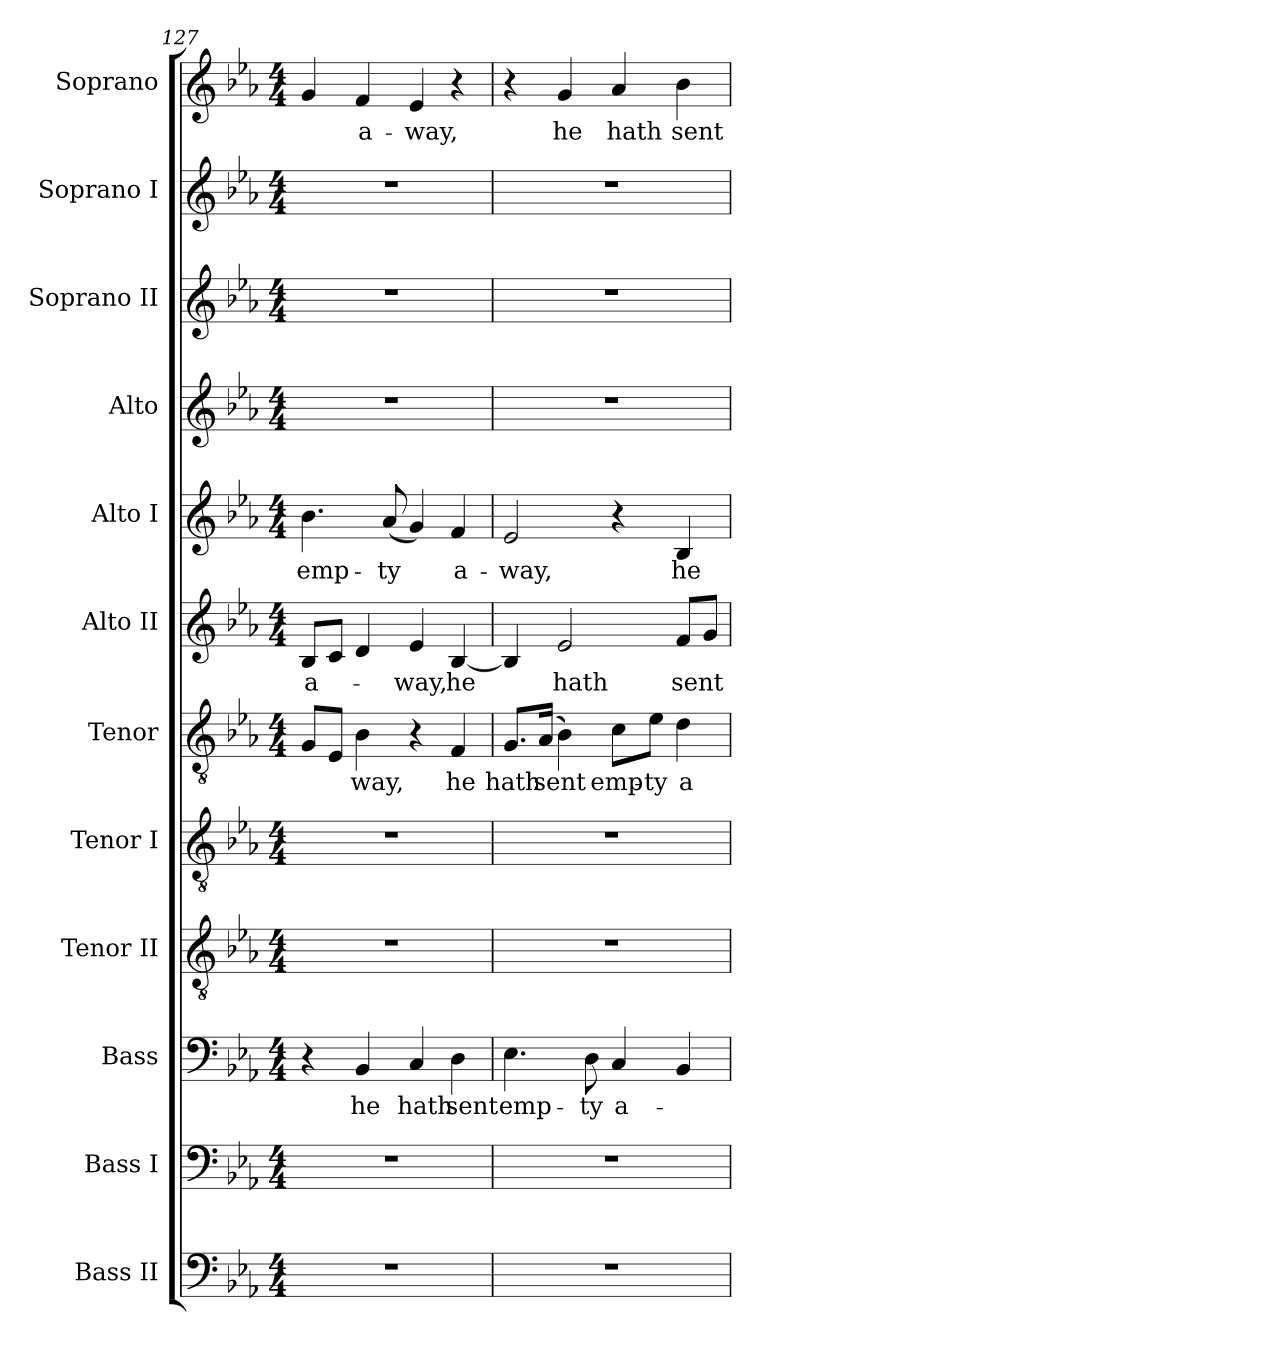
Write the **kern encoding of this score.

**kern	**kern	**kern	**text	**kern	**kern	**kern	**text	**kern	**text	**kern	**text	**kern	**kern	**kern	**kern	**text
*part12	*part11	*part10	*part10	*part9	*part8	*part7	*part7	*part6	*part6	*part5	*part5	*part4	*part3	*part2	*part1	*part1
*staff12	*staff11	*staff10	*staff10	*staff9	*staff8	*staff7	*staff7	*staff6	*staff6	*staff5	*staff5	*staff4	*staff3	*staff2	*staff1	*staff1
*I"Bass II	*I"Bass I	*I"Bass	*	*I"Tenor II	*I"Tenor I	*I"Tenor	*	*I"Alto II	*	*I"Alto I	*	*I"Alto	*I"Soprano II	*I"Soprano I	*I"Soprano	*
*I'BII	*I'BI	*I'B	*	*I'TII	*I'TI	*I'T	*	*I'AII	*	*I'AI	*	*I'A	*I'SII	*I'SI	*I'S	*
!!LO:LB:g=z
*clefF4	*clefF4	*clefF4	*	*clefGv2	*clefGv2	*clefGv2	*	*clefG2	*	*clefG2	*	*clefG2	*clefG2	*clefG2	*clefG2	*
*ITrd7c12	*	*ITrd7c12	*	*ITrd7c12	*ITrd7c12	*ITrd7c12	*	*	*	*	*	*	*	*	*	*
*k[b-e-a-]	*k[b-e-a-]	*k[b-e-a-]	*	*k[b-e-a-]	*k[b-e-a-]	*k[b-e-a-]	*	*k[b-e-a-]	*	*k[b-e-a-]	*	*k[b-e-a-]	*k[b-e-a-]	*k[b-e-a-]	*k[b-e-a-]	*
*E-:	*E-:	*E-:	*	*E-:	*E-:	*E-:	*	*E-:	*	*E-:	*	*E-:	*E-:	*E-:	*E-:	*
*M4/4	*M4/4	*M4/4	*	*M4/4	*M4/4	*M4/4	*	*M4/4	*	*M4/4	*	*M4/4	*M4/4	*M4/4	*M4/4	*
=127	=127	=127	=127	=127	=127	=127	=127	=127	=127	=127	=127	=127	=127	=127	=127	=127
!	!	!	!	!	!	!	!	!	!LO:LY:b:color=#000000	!	!	!	!	!	!	!
!	!	!	!	!	!	!	!	!	!	!	!LO:LY:b:color=#000000	!	!	!	!	!
1r	1r	4r	.	1r	1r	8GGi/L	.	8B-i/L	a-	4.b-i\	emp-	1r	1r	1r	4gi/	.
.	.	.	.	.	.	8EE-i/J	.	8ci/J	.	.	.	.	.	.	.	.
!	!	!	!LO:LY:b:color=#000000	!	!	!	!	!	!	!	!	!	!	!	!	!
!	!	!	!	!	!	!	!LO:LY:b:color=#000000	!	!	!	!	!	!	!	!	!
!	!	!	!	!	!	!	!	!	!	!	!	!	!	!	!	!LO:LY:b:color=#000000
.	.	4BBB-i/	he	.	.	4BB-i\	-way,	4di/	.	.	.	.	.	.	4fi/	a-
!	!	!	!	!	!	!	!	!	!	!	!LO:LY:b:color=#000000	!	!	!	!	!
.	.	.	.	.	.	.	.	.	.	(8a-i/	-ty	.	.	.	.	.
!	!	!	!LO:LY:b:color=#000000	!	!	!	!	!	!	!	!	!	!	!	!	!
!	!	!	!	!	!	!	!	!	!LO:LY:b:color=#000000	!	!	!	!	!	!	!
!	!	!	!	!	!	!	!	!	!	!	!	!	!	!	!	!LO:LY:b:color=#000000
.	.	4CCi/	hath	.	.	4r	.	4e-i/	-way,	4gi/)	.	.	.	.	4e-i/	-way,
!	!	!	!LO:LY:b:color=#000000	!	!	!	!	!	!	!	!	!	!	!	!	!
!	!	!	!	!	!	!	!LO:LY:b:color=#000000	!	!	!	!	!	!	!	!	!
!	!	!	!	!	!	!	!	!	!LO:LY:b:color=#000000	!	!	!	!	!	!	!
!	!	!	!	!	!	!	!	!	!	!	!LO:LY:b:color=#000000	!	!	!	!	!
.	.	4DDi\	sent	.	.	4FFi/	he	[<4B-i/	he	4fi/	a-	.	.	.	4r	.
=128	=128	=128	=128	=128	=128	=128	=128	=128	=128	=128	=128	=128	=128	=128	=128	=128
!	!	!	!LO:LY:b:color=#000000	!	!	!	!	!	!	!	!	!	!	!	!	!
!	!	!	!	!	!	!	!LO:LY:b:color=#000000	!	!	!	!	!	!	!	!	!
!	!	!	!	!	!	!	!	!	!	!	!LO:LY:b:color=#000000	!	!	!	!	!
1r	1r	4.EE-i\	emp-	1r	1r	8.GGi/L	hath	4B-i/]	.	2e-i/	-way,	1r	1r	1r	4r	.
!	!	!	!	!	!	!	!LO:LY:b:color=#000000	!	!	!	!	!	!	!	!	!
.	.	.	.	.	.	(16AA-i/Jk	sent	.	.	.	.	.	.	.	.	.
!	!	!	!	!	!	!	!	!	!LO:LY:b:color=#000000	!	!	!	!	!	!	!
!	!	!	!	!	!	!	!	!	!	!	!	!	!	!	!	!LO:LY:b:color=#000000
.	.	.	.	.	.	4BB-i\)	.	2e-i/	hath	.	.	.	.	.	4gi/	he
!	!	!	!LO:LY:b:color=#000000	!	!	!	!	!	!	!	!	!	!	!	!	!
.	.	8DDi\	-ty	.	.	.	.	.	.	.	.	.	.	.	.	.
!	!	!	!LO:LY:b:color=#000000	!	!	!	!	!	!	!	!	!	!	!	!	!
!	!	!	!	!	!	!	!LO:LY:b:color=#000000	!	!	!	!	!	!	!	!	!
!	!	!	!	!	!	!	!	!	!	!	!	!	!	!	!	!LO:LY:b:color=#000000
.	.	4CCi/	a-	.	.	8Ci\L	emp-	.	.	4r	.	.	.	.	4a-i/	hath
!	!	!	!	!	!	!	!LO:LY:b:color=#000000	!	!	!	!	!	!	!	!	!
.	.	.	.	.	.	8E-i\J	-ty	.	.	.	.	.	.	.	.	.
!	!	!	!	!	!	!	!LO:LY:b:color=#000000	!	!	!	!	!	!	!	!	!
!	!	!	!	!	!	!	!	!	!LO:LY:b:color=#000000	!	!	!	!	!	!	!
!	!	!	!	!	!	!	!	!	!	!	!LO:LY:b:color=#000000	!	!	!	!	!
!	!	!	!	!	!	!	!	!	!	!	!	!	!	!	!	!LO:LY:b:color=#000000
.	.	4BBB-i/	.	.	.	4Di\	a-	8fi/L	sent	4B-i/	he	.	.	.	4b-i\	sent
.	.	.	.	.	.	.	.	8gi/J	.	.	.	.	.	.	.	.
=	=	=	=	=	=	=	=	=	=	=	=	=	=	=	=	=
*-	*-	*-	*-	*-	*-	*-	*-	*-	*-	*-	*-	*-	*-	*-	*-	*-
